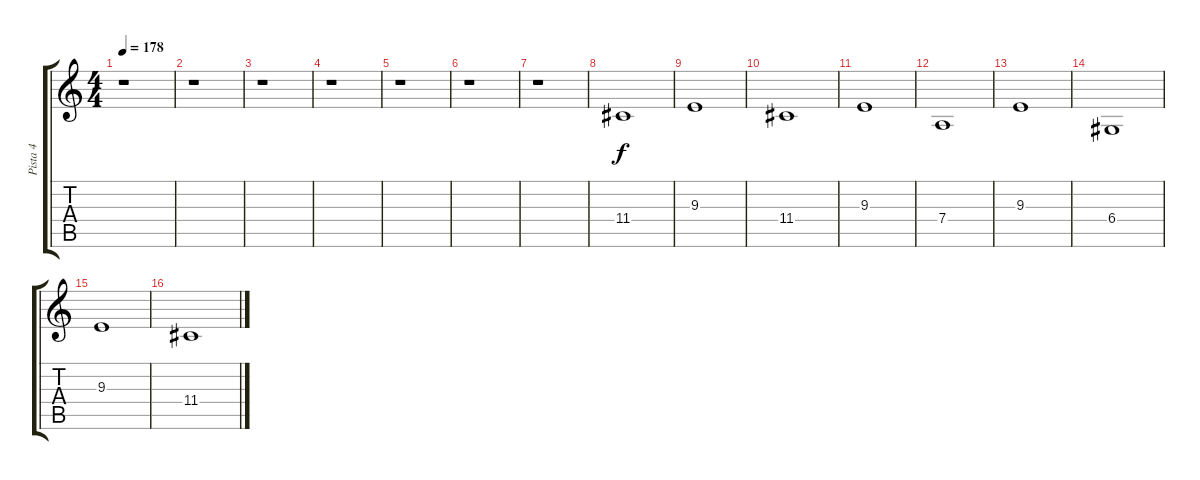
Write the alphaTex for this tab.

\track ("Pista 4" "Pista 4") {instrument choiraahs}
\staff {score tabs}
\tuning (E4 B3 G3 D3 A2 E2) {hide}
\ts (4 4)
\tempo 178
\clef g2
\ks c
r.1{dy f} |
r.1 |
r.1 |
r.1 |
r.1 |
r.1 |
r.1 |
11.4.1 |
9.3.1 |
11.4.1 |
9.3.1 |
7.4.1 |
9.3.1 |
6.4.1 |
9.3.1 |
11.4.1
